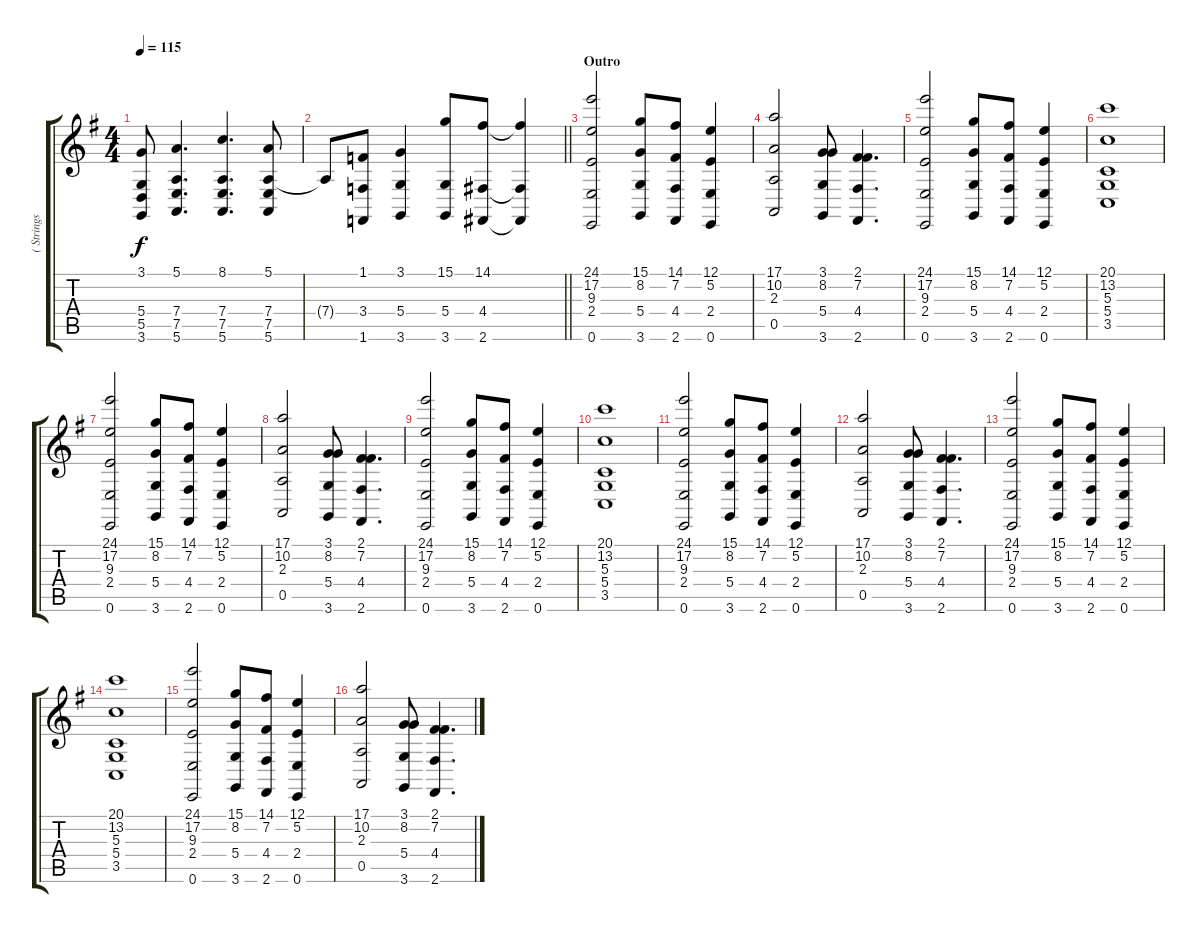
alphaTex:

\track ("( Strings )" "( Strings ") {instrument tremolostrings}
\staff {score tabs}
\tuning (E4 B3 G3 D3 A2 E2) {hide}
\ts (4 4)
\tempo 115
\clef g2
\ks eminor
(3.1 5.4 5.5 3.6).8{dy f} (5.1 7.4 7.5 5.6).4{d} (8.1 7.4 7.5 5.6).4{d} (5.1 7.4 7.5 5.6).8 |
\barLineRight lightlight
7.4{t}.8 (1.1 3.4 1.6).8 (3.1 5.4 3.6).4 (15.1 5.4 3.6).8 (14.1 4.4 2.6).8 (14.1{t} 4.4{t} 2.6{t}).4 |
\section ("" "Outro")
(24.1 17.2 9.3 2.4 0.6).2 (15.1 8.2 5.4 3.6).8 (14.1 7.2 4.4 2.6).8 (12.1 5.2 2.4 0.6).4 |
(17.1 10.2 2.3 0.5).2 (3.1 8.2 5.4 3.6).8 (2.1 7.2 4.4 2.6).4{d} |
(24.1 17.2 9.3 2.4 0.6).2 (15.1 8.2 5.4 3.6).8 (14.1 7.2 4.4 2.6).8 (12.1 5.2 2.4 0.6).4 |
(20.1 13.2 5.3 5.4 3.5).1 |
(24.1 17.2 9.3 2.4 0.6).2 (15.1 8.2 5.4 3.6).8 (14.1 7.2 4.4 2.6).8 (12.1 5.2 2.4 0.6).4 |
(17.1 10.2 2.3 0.5).2 (3.1 8.2 5.4 3.6).8 (2.1 7.2 4.4 2.6).4{d} |
(24.1 17.2 9.3 2.4 0.6).2 (15.1 8.2 5.4 3.6).8 (14.1 7.2 4.4 2.6).8 (12.1 5.2 2.4 0.6).4 |
(20.1 13.2 5.3 5.4 3.5).1 |
(24.1 17.2 9.3 2.4 0.6).2 (15.1 8.2 5.4 3.6).8 (14.1 7.2 4.4 2.6).8 (12.1 5.2 2.4 0.6).4 |
(17.1 10.2 2.3 0.5).2 (3.1 8.2 5.4 3.6).8 (2.1 7.2 4.4 2.6).4{d} |
(24.1 17.2 9.3 2.4 0.6).2 (15.1 8.2 5.4 3.6).8 (14.1 7.2 4.4 2.6).8 (12.1 5.2 2.4 0.6).4 |
(20.1 13.2 5.3 5.4 3.5).1 |
(24.1 17.2 9.3 2.4 0.6).2 (15.1 8.2 5.4 3.6).8 (14.1 7.2 4.4 2.6).8 (12.1 5.2 2.4 0.6).4 |
(17.1 10.2 2.3 0.5).2 (3.1 8.2 5.4 3.6).8 (2.1 7.2 4.4 2.6).4{d}
